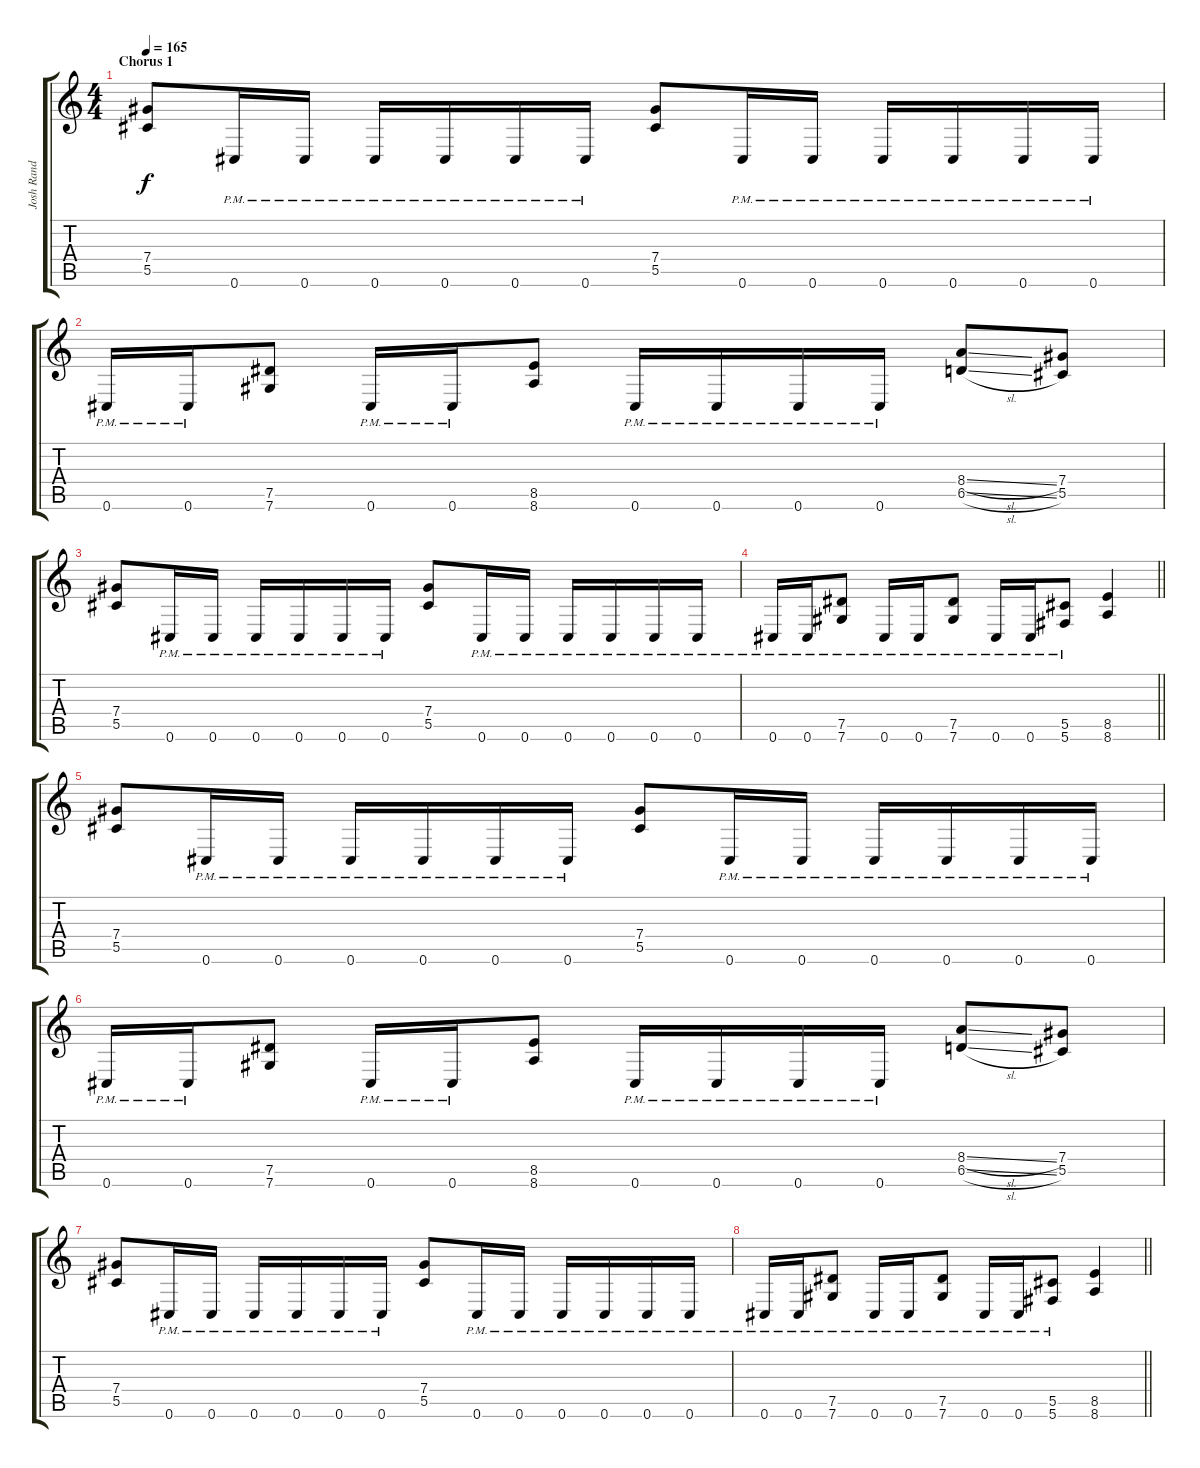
\track ("Josh Rand" "Josh Rand") {instrument distortionguitar}
\staff {score tabs}
\tuning (Eb4 Bb3 Gb3 Db3 Ab2 Db2) {hide}
\ts (4 4)
\section ("" "Chorus 1")
\tempo 165
\clef g2
\ks c
(7.4 5.5).8{dy f} 0.6{pm}.16 0.6{pm}.16 0.6{pm}.16 0.6{pm}.16 0.6{pm}.16 0.6{pm}.16 (7.4 5.5).8 0.6{pm}.16 0.6{pm}.16 0.6{pm}.16 0.6{pm}.16 0.6{pm}.16 0.6{pm}.16 |
0.6{pm}.16 0.6{pm}.16 (7.5 7.6).8 0.6{pm}.16 0.6{pm}.16 (8.5 8.6).8 0.6{pm}.16 0.6{pm}.16 0.6{pm}.16 0.6{pm}.16 (8.4{sl} 6.5{sl}).8 (7.4 5.5).8 |
(7.4 5.5).8 0.6{pm}.16 0.6{pm}.16 0.6{pm}.16 0.6{pm}.16 0.6{pm}.16 0.6{pm}.16 (7.4 5.5).8 0.6{pm}.16 0.6{pm}.16 0.6{pm}.16 0.6{pm}.16 0.6{pm}.16 0.6{pm}.16 |
\barLineRight lightlight
0.6{pm}.16 0.6{pm}.16 (7.5 7.6{pm}).8 0.6{pm}.16 0.6{pm}.16 (7.5 7.6{pm}).8 0.6{pm}.16 0.6{pm}.16 (5.5 5.6{pm}).8 (8.5 8.6).4 |
(7.4 5.5).8 0.6{pm}.16 0.6{pm}.16 0.6{pm}.16 0.6{pm}.16 0.6{pm}.16 0.6{pm}.16 (7.4 5.5).8 0.6{pm}.16 0.6{pm}.16 0.6{pm}.16 0.6{pm}.16 0.6{pm}.16 0.6{pm}.16 |
0.6{pm}.16 0.6{pm}.16 (7.5 7.6).8 0.6{pm}.16 0.6{pm}.16 (8.5 8.6).8 0.6{pm}.16 0.6{pm}.16 0.6{pm}.16 0.6{pm}.16 (8.4{sl} 6.5{sl}).8 (7.4 5.5).8 |
(7.4 5.5).8 0.6{pm}.16 0.6{pm}.16 0.6{pm}.16 0.6{pm}.16 0.6{pm}.16 0.6{pm}.16 (7.4 5.5).8 0.6{pm}.16 0.6{pm}.16 0.6{pm}.16 0.6{pm}.16 0.6{pm}.16 0.6{pm}.16 |
\barLineRight lightlight
0.6{pm}.16 0.6{pm}.16 (7.5 7.6{pm}).8 0.6{pm}.16 0.6{pm}.16 (7.5 7.6{pm}).8 0.6{pm}.16 0.6{pm}.16 (5.5 5.6{pm}).8 (8.5 8.6).4
